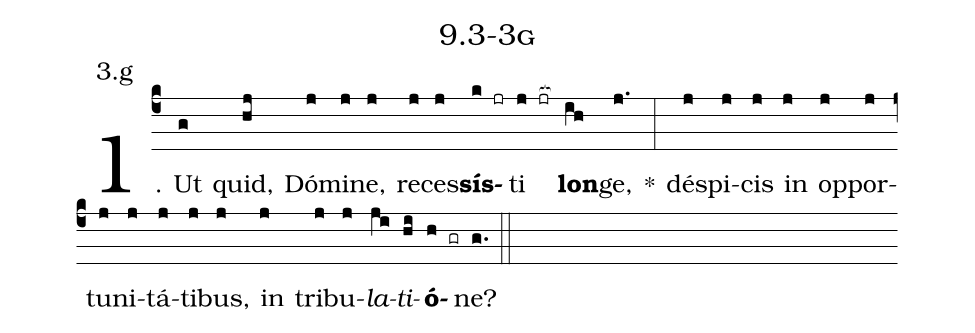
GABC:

name: 9.3-3g;
annotation: 3.g;
%%
(c4)1. Ut(g) quid,(hj) Dó(j)mi(j)ne,(j) re(j)ces(j)<b>sís</b>(k jr)ti(j jr[ocb:1{]) <b>lon</b>(ih[ocb:0}])ge,(j.) *(:) dé(j)spi(j)cis(j) in(j) op(j)por(j)tu(j)ni(j)tá(j)ti(j)bus,(j) in(j) tri(j)bu(j)<i>la</i>(ji)<i>ti</i>(hi)<b>ó</b>(h gr)ne?(g.) (::)


%E(j) u(j) o(ji) u(hi) a(h) e.(g.) (::)
